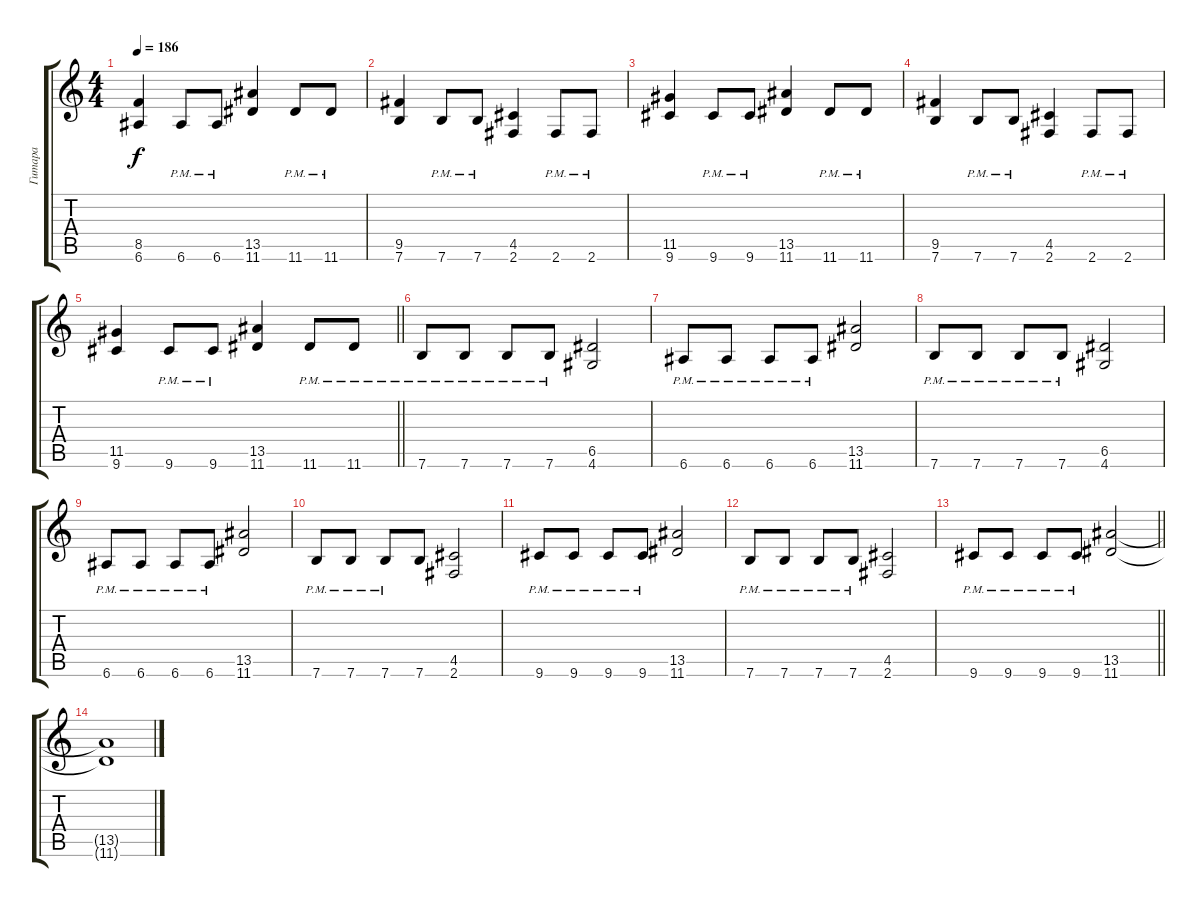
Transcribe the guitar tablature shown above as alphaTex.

\track ("Гитара" "Гитара") {instrument electricguitarclean}
\staff {score tabs}
\tuning (E4 B3 G3 D3 A2 E2) {hide}
\ts (4 4)
\tempo 186
\clef g2
\ks c
(8.5 6.6).4{dy f} 6.6{pm}.8 6.6{pm}.8 (13.5 11.6).4 11.6{pm}.8 11.6{pm}.8 |
(9.5 7.6).4 7.6{pm}.8 7.6{pm}.8 (4.5 2.6).4 2.6{pm}.8 2.6{pm}.8 |
(11.5 9.6).4 9.6{pm}.8 9.6{pm}.8 (13.5 11.6).4 11.6{pm}.8 11.6{pm}.8 |
(9.5 7.6).4 7.6{pm}.8 7.6{pm}.8 (4.5 2.6).4 2.6{pm}.8 2.6{pm}.8 |
\barLineRight lightlight
(11.5 9.6).4 9.6{pm}.8 9.6{pm}.8 (13.5 11.6).4 11.6{pm}.8 11.6{pm}.8 |
\section ("" "")
7.6{pm}.8 7.6{pm}.8 7.6{pm}.8 7.6{pm}.8 (6.5 4.6).2 |
6.6{pm}.8 6.6{pm}.8 6.6{pm}.8 6.6{pm}.8 (13.5 11.6).2 |
7.6{pm}.8 7.6{pm}.8 7.6{pm}.8 7.6{pm}.8 (6.5 4.6).2 |
6.6{pm}.8 6.6{pm}.8 6.6{pm}.8 6.6{pm}.8 (13.5 11.6).2 |
7.6{pm}.8 7.6{pm}.8 7.6{pm}.8 7.6.8 (4.5 2.6).2 |
9.6{pm}.8 9.6{pm}.8 9.6{pm}.8 9.6{pm}.8 (13.5 11.6).2 |
7.6{pm}.8 7.6{pm}.8 7.6{pm}.8 7.6{pm}.8 (4.5 2.6).2 |
\barLineRight lightlight
9.6{pm}.8 9.6{pm}.8 9.6{pm}.8 9.6{pm}.8 (13.5 11.6).2 |
(13.5{t} 11.6{t}).1
